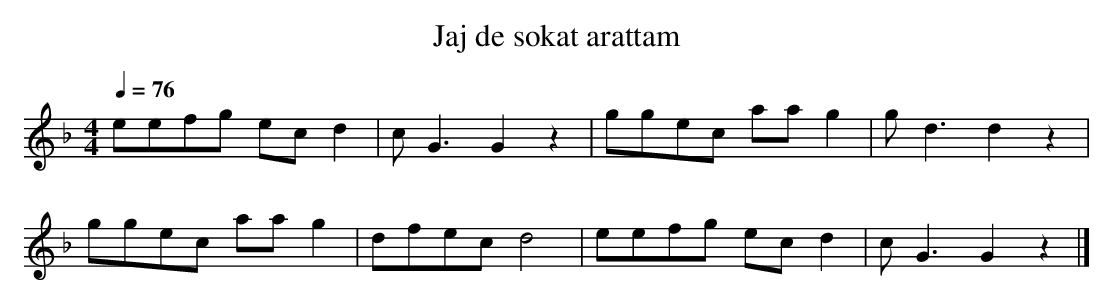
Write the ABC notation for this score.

X:1
T:Jaj de sokat arattam
M:4/4
L:1/8
Q:1/4=76
K:GDor
eefg ecd2|cG3  G2z2 |\
ggec aag2|gd3  d2z2 |
ggec aag2|dfec d4   |\
eefg ecd2|cG3  G2z2|]

one from Ireland:
